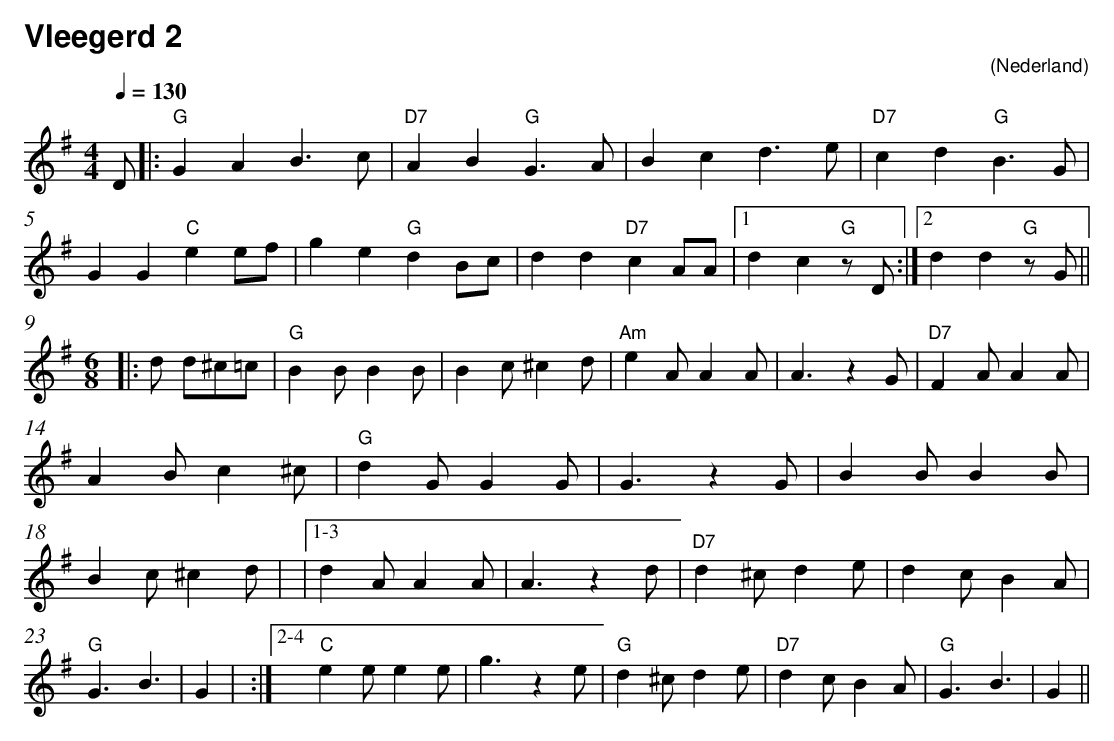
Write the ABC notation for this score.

X:1
T:Vleegerd 2
C:
O:Nederland
M:4/4
L:1/8
Q:1/4=130
K:G
D|:"G" G2A2B3c|"D7" A2B2 "G"G3 A| B2c2d3 e| "D7" c2 d2 "G"B3 G|G2 G2 "C"e2 ef |g2 e2 "G" d2 Bc|
d2 d2 "D7" c2 AA|1 d2 c2 "G"  z D :|2 d2 d2 "G" zG||\
M:6/8
|: d d^c=c| "G" B2B B2 B| B2 c ^c2 d|"Am" e2A A2 A|
A3 z2 G|"D7" F2 A A2 A|A2B c2^c|"G" d2G G2 G| G3z2G| B2B B2 B| B2 c ^c2d|
|1-3 d2 A A2A|A3 z2d| "D7" d2^cd2e| d2 c B2A| "G" G3 B3| G2|
:|2-4 "C" e2e e2e|g3 z2 e|"G" d2^c d2 e|"D7" d2 c B2 A|"G" G3 B3|G2||
